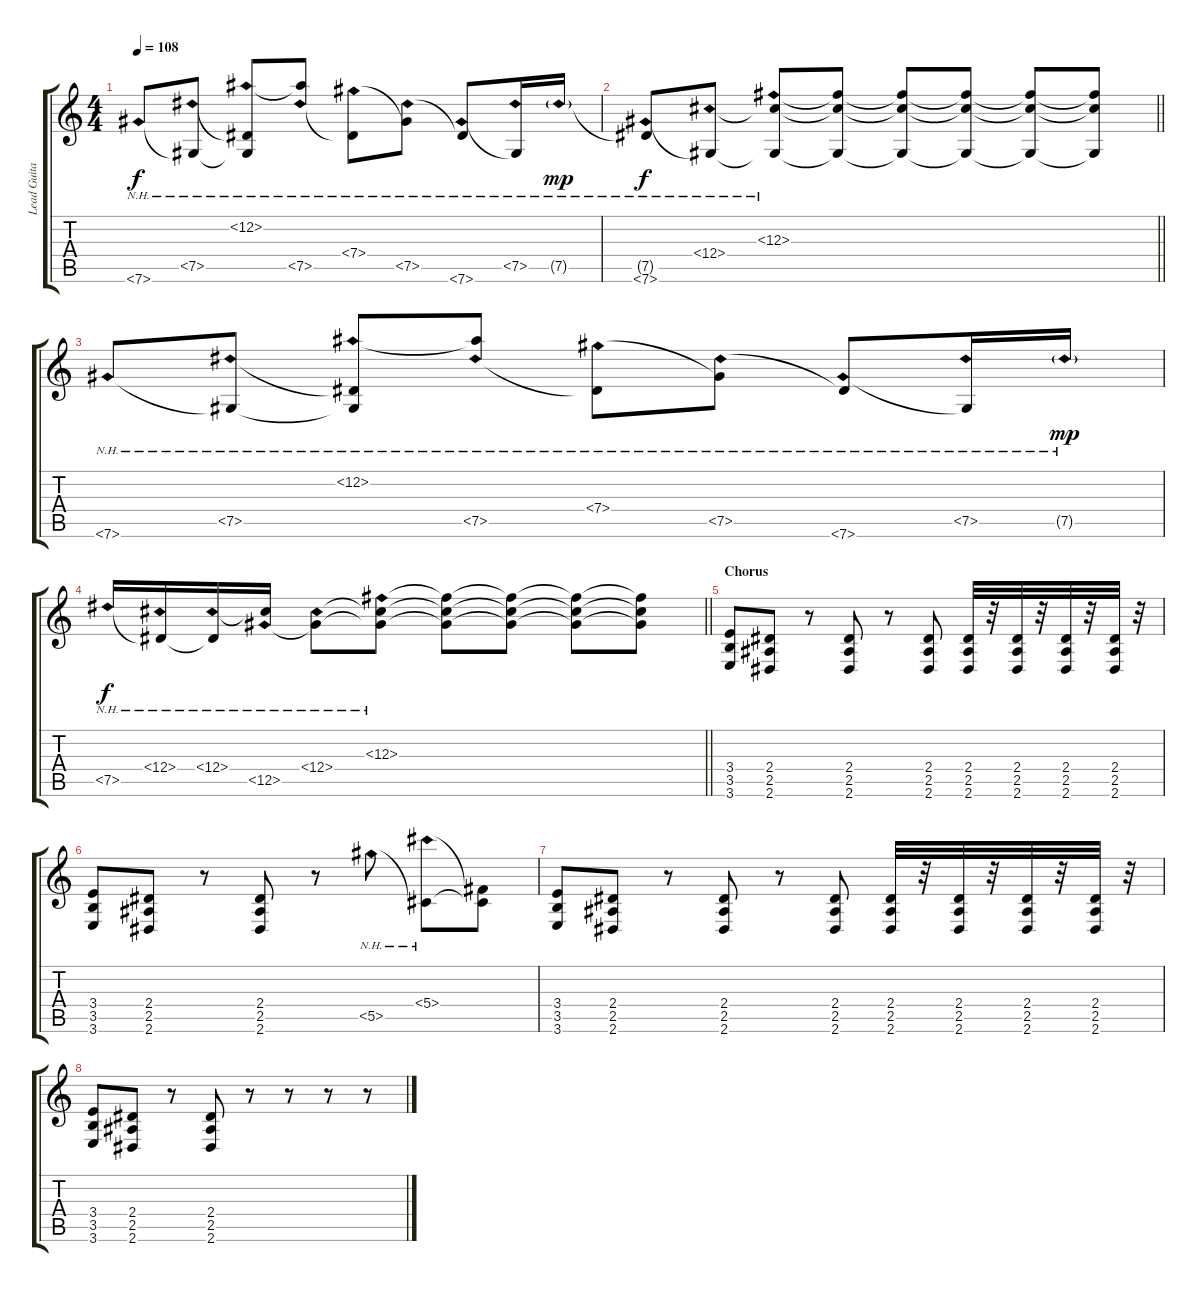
\track ("Lead Guitar - Brad Delson" "Lead Guita") {instrument electricguitarjazz}
\staff {score tabs}
\tuning (Eb4 Bb3 Gb3 Db3 Ab2 Db2) {hide}
\ts (4 4)
\tempo 108
\clef g2
\ks c
7.6{nh}.8{dy f} (7.5{nh} 7.6{t}).8 (12.2{nh} 7.5{t} 7.6{t}).8 (12.2{t} 7.5{nh}).8 (7.4{nh} 7.5{t}).8 (7.4{t} 7.5{nh}).8 (7.5{t} 7.6{nh}).8 (7.5{nh} 7.6{t}).16 7.5{nh g}.16{dy mp} |
\barLineRight lightlight
(7.5{t} 7.6{nh}).8{dy f} (12.4{nh} 7.6{t}).8 (12.3{nh} 12.4{t} 7.6{t}).8 (12.3{t} 12.4{t} 7.6{t}).8 (12.3{t} 12.4{t} 7.6{t}).8 (12.3{t} 12.4{t} 7.6{t}).8 (12.3{t} 12.4{t} 7.6{t}).8 (12.3{t} 12.4{t} 7.6{t}).8 |
7.6{nh}.8 (7.5{nh} 7.6{t}).8 (12.2{nh} 7.5{t} 7.6{t}).8 (12.2{t} 7.5{nh}).8 (7.4{nh} 7.5{t}).8 (7.4{t} 7.5{nh}).8 (7.5{t} 7.6{nh}).8 (7.5{nh} 7.6{t}).16 7.5{nh g}.16{dy mp} |
\barLineRight lightlight
7.5{nh}.16{dy f} (12.4{nh} 7.5{t}).16 (12.4{nh} 7.5{t}).16 (12.4{t} 12.5{nh}).16 (12.4{nh} 12.5{t}).8 (12.3{nh} 12.4{t} 12.5{t}).8 (12.3{t} 12.4{t} 12.5{t}).8 (12.3{t} 12.4{t} 12.5{t}).8 (12.3{t} 12.4{t} 12.5{t}).8 (12.3{t} 12.4{t} 12.5{t}).8 |
\section ("" "Chorus")
(3.4 3.5 3.6).8{volume 16 instrument distortionguitar} (2.4 2.5 2.6).8 r.8 (2.4 2.5 2.6).8 r.8 (2.4 2.5 2.6).8 (2.4 2.5 2.6).32 r.32 (2.4 2.5 2.6).32 r.32 (2.4 2.5 2.6).32 r.32 (2.4 2.5 2.6).32 r.32 |
(3.4 3.5 3.6).8 (2.4 2.5 2.6).8 r.8 (2.4 2.5 2.6).8 r.8 5.5{nh}.8 (5.4{nh} 5.5{t}).8 (5.4{t} 5.5{t}).8 |
(3.4 3.5 3.6).8 (2.4 2.5 2.6).8 r.8 (2.4 2.5 2.6).8 r.8 (2.4 2.5 2.6).8 (2.4 2.5 2.6).32 r.32 (2.4 2.5 2.6).32 r.32 (2.4 2.5 2.6).32 r.32 (2.4 2.5 2.6).32 r.32 |
(3.4 3.5 3.6).8 (2.4 2.5 2.6).8 r.8 (2.4 2.5 2.6).8 r.8 r.8 r.8 r.8
